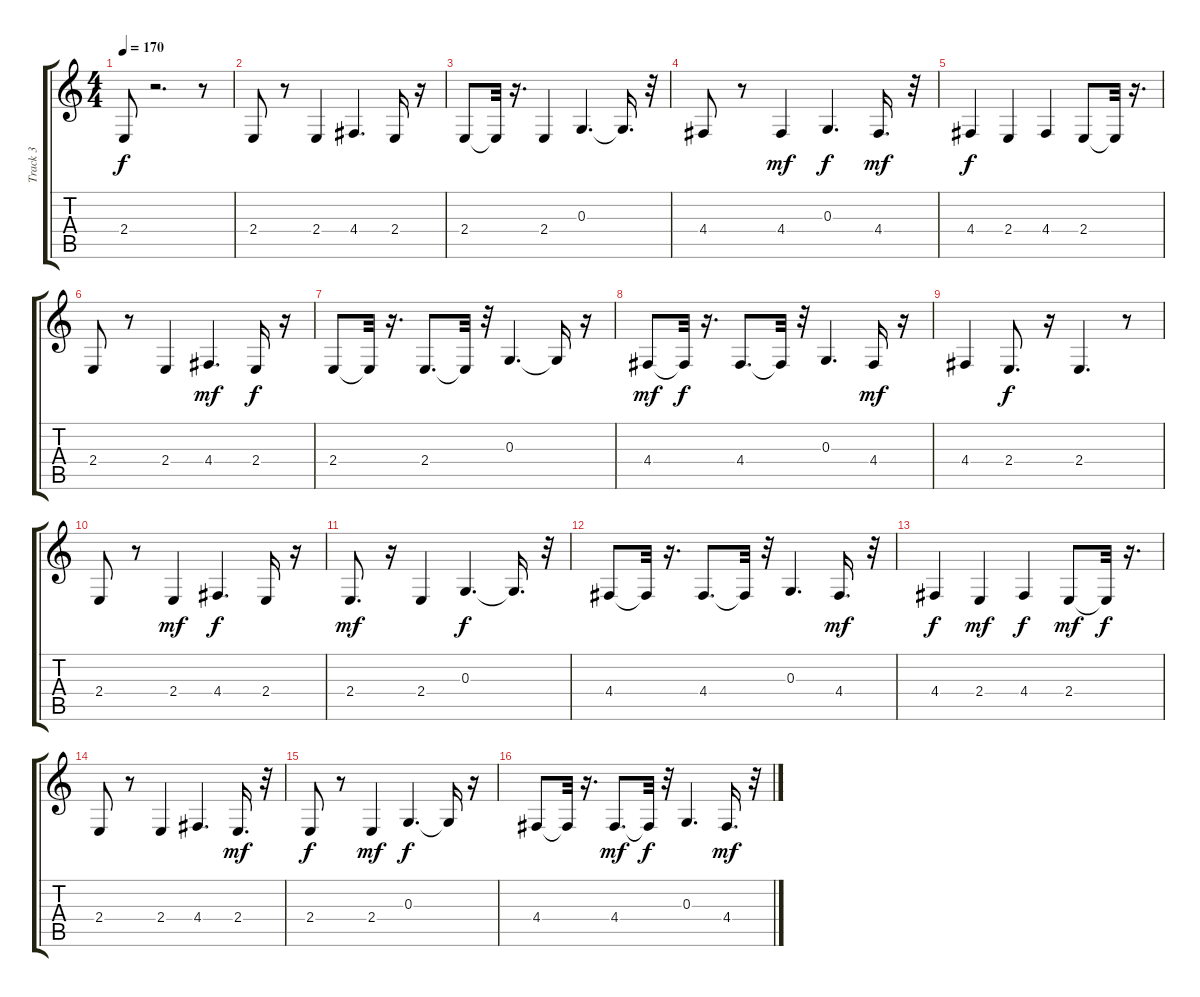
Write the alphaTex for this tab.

\track ("Track 3" "Track 3") {instrument lead8bassandlead}
\staff {score tabs}
\tuning (E4 B3 G3 D3 A2 E2) {hide}
\ts (4 4)
\tempo 170
\clef g2
\ks c
2.4.8{dy f} r.2{d} r.8 |
2.4.8 r.8 2.4.4 4.4.4{d} 2.4.16 r.16 |
2.4.8 2.4{t}.32 r.16{d} 2.4.4 0.3.4{d} 0.3{t}.16{d} r.32 |
4.4.8 r.8 4.4.4{dy mf} 0.3.4{d dy f} 4.4.16{d dy mf} r.32 |
4.4.4{dy f} 2.4.4 4.4.4 2.4.8 2.4{t}.32 r.16{d} |
2.4.8 r.8 2.4.4 4.4.4{d dy mf} 2.4.16{dy f} r.16 |
2.4.8 2.4{t}.32 r.16{d} 2.4.8{d} 2.4{t}.32 r.32 0.3.4{d} 0.3{t}.16 r.16 |
4.4.8{dy mf} 4.4{t}.32{dy f} r.16{d} 4.4.8{d} 4.4{t}.32 r.32 0.3.4{d} 4.4.16{dy mf} r.16 |
4.4.4 2.4.8{d dy f} r.16 2.4.4{d} r.8 |
2.4.8 r.8 2.4.4{dy mf} 4.4.4{d dy f} 2.4.16 r.16 |
2.4.8{d dy mf} r.16 2.4.4 0.3.4{d dy f} 0.3{t}.16{d} r.32 |
4.4.8 4.4{t}.32 r.16{d} 4.4.8{d} 4.4{t}.32 r.32 0.3.4{d} 4.4.16{d dy mf} r.32 |
4.4.4{dy f} 2.4.4{dy mf} 4.4.4{dy f} 2.4.8{dy mf} 2.4{t}.32{dy f} r.16{d} |
2.4.8 r.8 2.4.4 4.4.4{d} 2.4.16{d dy mf} r.32 |
2.4.8{dy f} r.8 2.4.4{dy mf} 0.3.4{d dy f} 0.3{t}.16 r.16 |
4.4.8 4.4{t}.32 r.16{d} 4.4.8{d dy mf} 4.4{t}.32{dy f} r.32 0.3.4{d} 4.4.16{d dy mf} r.32
